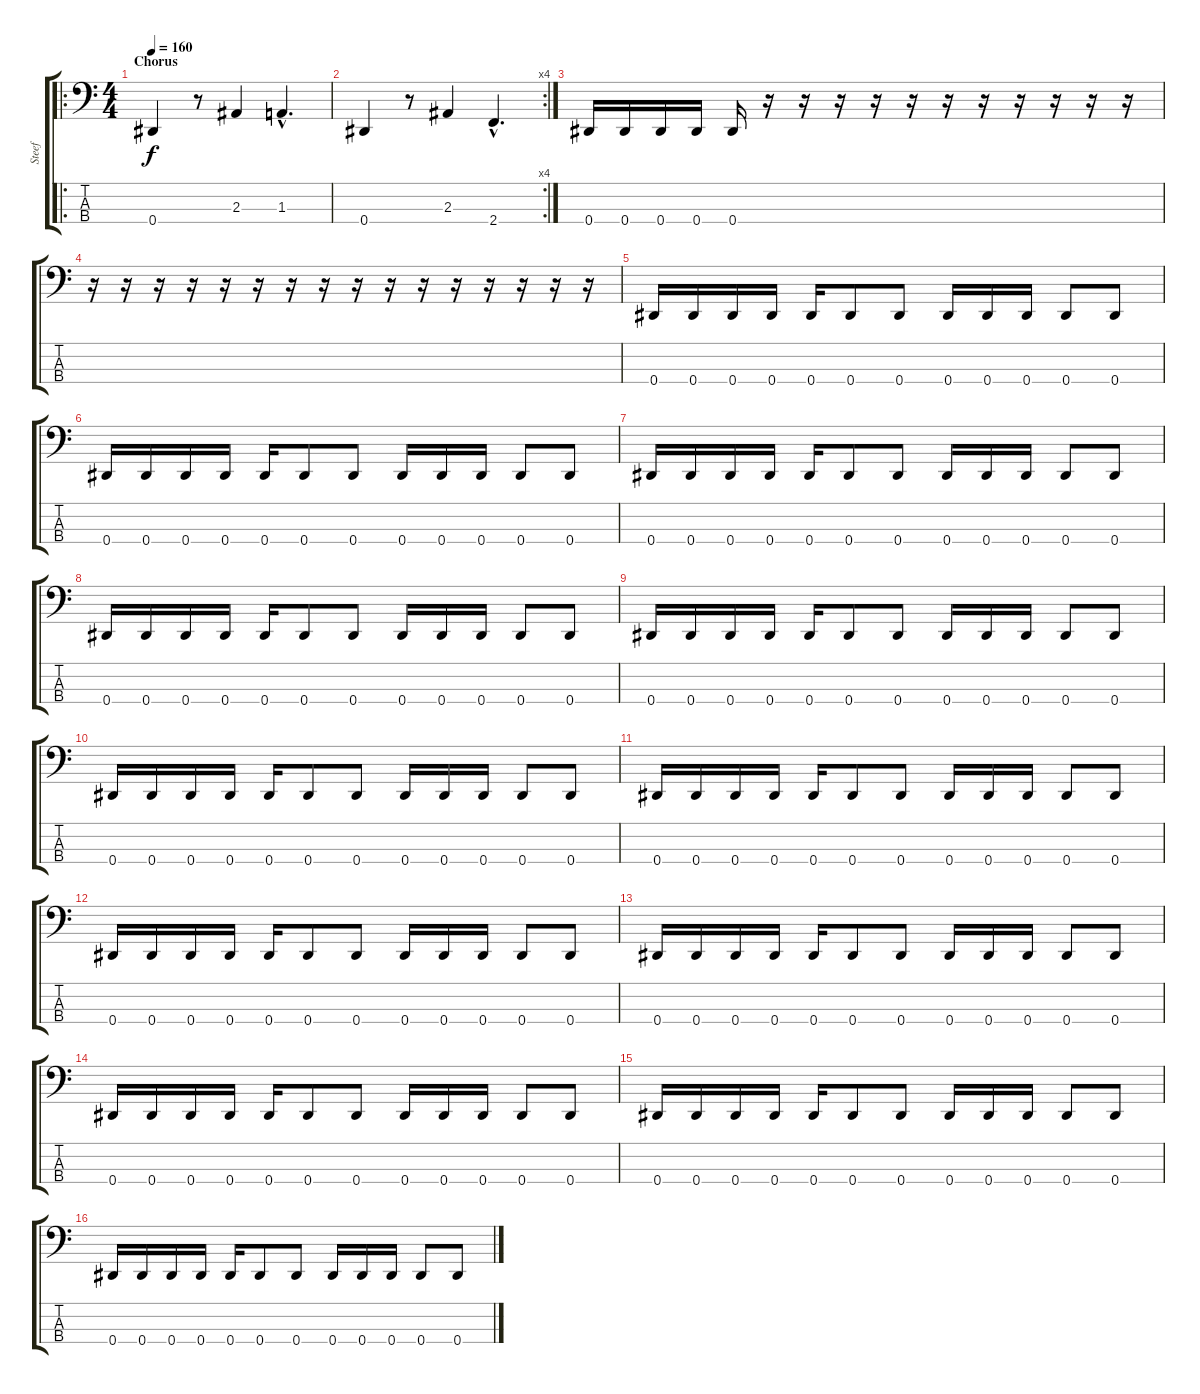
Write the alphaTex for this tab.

\track ("Steef" "Steef") {instrument electricbasspick}
\staff {score tabs}
\tuning (Gb2 Db2 Ab1 Eb1) {hide}
\ro
\ts (4 4)
\section ("" "Chorus")
\tempo 160
\clef f4
\ks c
0.4.4{dy f} r.8 2.3.4 1.3{hac}.4{d} |
\rc 4
0.4.4 r.8 2.3.4 2.4{hac}.4{d} |
0.4.16 0.4.16 0.4.16 0.4.16 0.4.16 r.16 r.16 r.16 r.16 r.16 r.16 r.16 r.16 r.16 r.16 r.16 |
r.16 r.16 r.16 r.16 r.16 r.16 r.16 r.16 r.16 r.16 r.16 r.16 r.16 r.16 r.16 r.16 |
0.4.16 0.4.16 0.4.16 0.4.16 0.4.16 0.4.8 0.4.8 0.4.16 0.4.16 0.4.16 0.4.8 0.4.8 |
0.4.16 0.4.16 0.4.16 0.4.16 0.4.16 0.4.8 0.4.8 0.4.16 0.4.16 0.4.16 0.4.8 0.4.8 |
0.4.16 0.4.16 0.4.16 0.4.16 0.4.16 0.4.8 0.4.8 0.4.16 0.4.16 0.4.16 0.4.8 0.4.8 |
0.4.16 0.4.16 0.4.16 0.4.16 0.4.16 0.4.8 0.4.8 0.4.16 0.4.16 0.4.16 0.4.8 0.4.8 |
0.4.16 0.4.16 0.4.16 0.4.16 0.4.16 0.4.8 0.4.8 0.4.16 0.4.16 0.4.16 0.4.8 0.4.8 |
0.4.16 0.4.16 0.4.16 0.4.16 0.4.16 0.4.8 0.4.8 0.4.16 0.4.16 0.4.16 0.4.8 0.4.8 |
0.4.16 0.4.16 0.4.16 0.4.16 0.4.16 0.4.8 0.4.8 0.4.16 0.4.16 0.4.16 0.4.8 0.4.8 |
0.4.16 0.4.16 0.4.16 0.4.16 0.4.16 0.4.8 0.4.8 0.4.16 0.4.16 0.4.16 0.4.8 0.4.8 |
0.4.16 0.4.16 0.4.16 0.4.16 0.4.16 0.4.8 0.4.8 0.4.16 0.4.16 0.4.16 0.4.8 0.4.8 |
0.4.16 0.4.16 0.4.16 0.4.16 0.4.16 0.4.8 0.4.8 0.4.16 0.4.16 0.4.16 0.4.8 0.4.8 |
0.4.16 0.4.16 0.4.16 0.4.16 0.4.16 0.4.8 0.4.8 0.4.16 0.4.16 0.4.16 0.4.8 0.4.8 |
0.4.16 0.4.16 0.4.16 0.4.16 0.4.16 0.4.8 0.4.8 0.4.16 0.4.16 0.4.16 0.4.8 0.4.8
